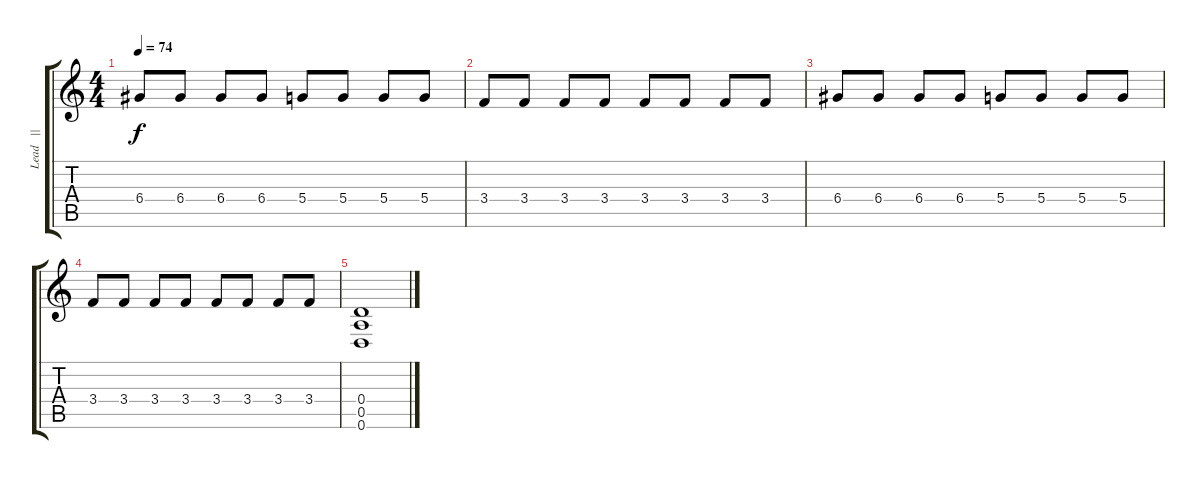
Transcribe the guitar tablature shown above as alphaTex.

\track ("Lead   || TORTURE KILLER" "Lead   || ") {instrument distortionguitar}
\staff {score tabs}
\tuning (E4 B3 G3 D3 A2 D2) {hide}
\ts (4 4)
\tempo 74
\clef g2
\ks c
6.4.8{dy f} 6.4.8 6.4.8 6.4.8 5.4.8 5.4.8 5.4.8 5.4.8 |
3.4.8 3.4.8 3.4.8 3.4.8 3.4.8 3.4.8 3.4.8 3.4.8 |
6.4.8 6.4.8 6.4.8 6.4.8 5.4.8 5.4.8 5.4.8 5.4.8 |
3.4.8 3.4.8 3.4.8 3.4.8 3.4.8 3.4.8 3.4.8 3.4.8 |
(0.4 0.5 0.6).1
